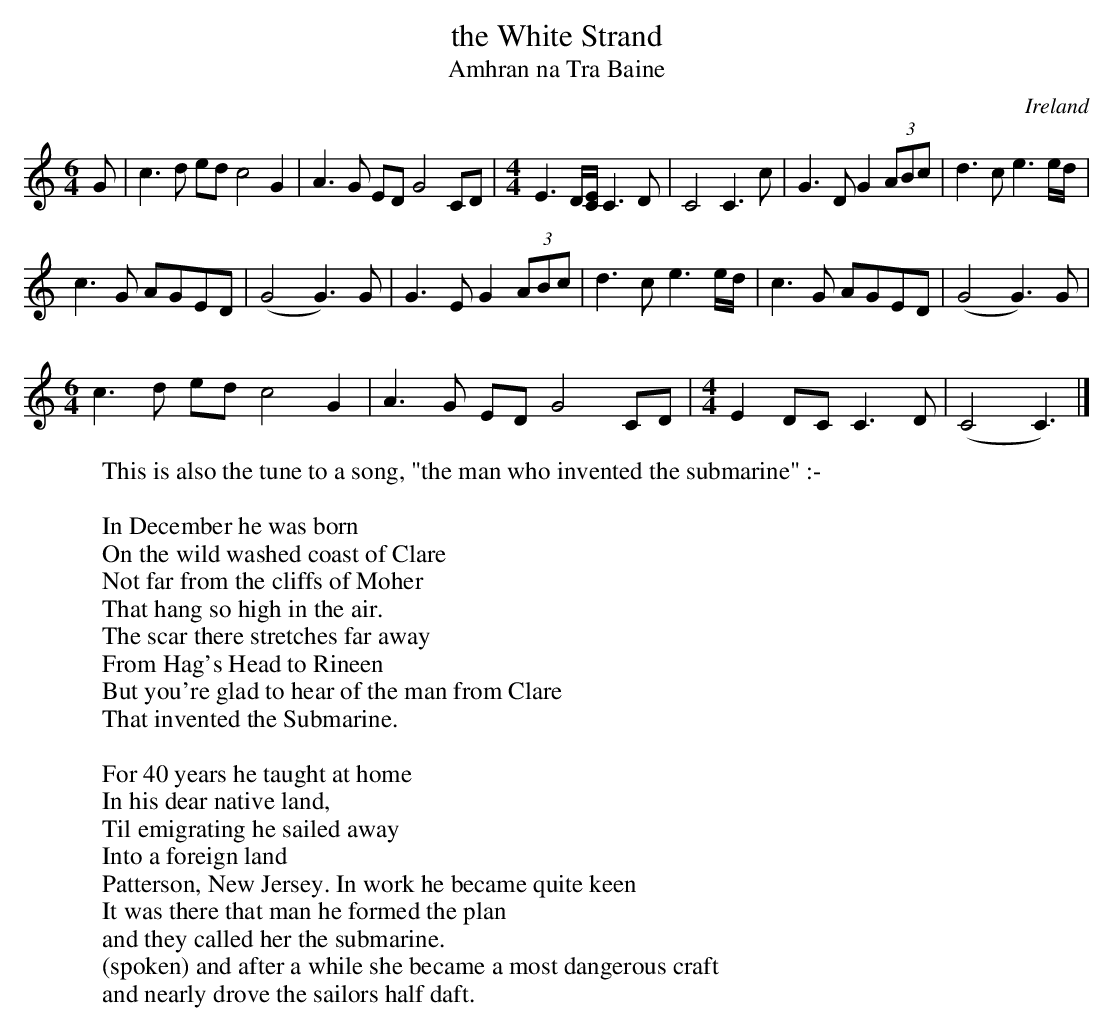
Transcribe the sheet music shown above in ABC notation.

X:1
T:the White Strand
T:Amhran na Tra Baine
M:4/4
O:Ireland
K:C
M:6/4
G|\
c3d ed c4G2| A3G ED G4 CD|\
M:4/4
E3D/[C/E/] C3D| C4 C3c|\
G3D G2 (3ABc| d3c e3e/d/|
c3G AGED| (G4G3)G| \
G3E G2(3ABc| d3c e3e/d/| c3G AGED| (G4 G3)G|
M:6/4
c3d ed c4G2| A3G ED G4CD|\
M:4/4
E2DC C3D| (C4 C3)|]
W:This is also the tune to a song, "the man who invented the submarine" :-
W:
W:In December he was born
W:On the wild washed coast of Clare
W:Not far from the cliffs of Moher
W:That hang so high in the air.
W:The scar there stretches far away
W:From Hag's Head to Rineen
W:But you're glad to hear of the man from Clare
W:That invented the Submarine.
W:
W:For 40 years he taught at home
W:In his dear native land,
W:Til emigrating he sailed away
W:Into a foreign land
W:Patterson, New Jersey. In work he became quite keen
W:It was there that man he formed the plan
W:and they called her the submarine.
W:(spoken) and after a while she became a most dangerous craft
W:and nearly drove the sailors half daft.
